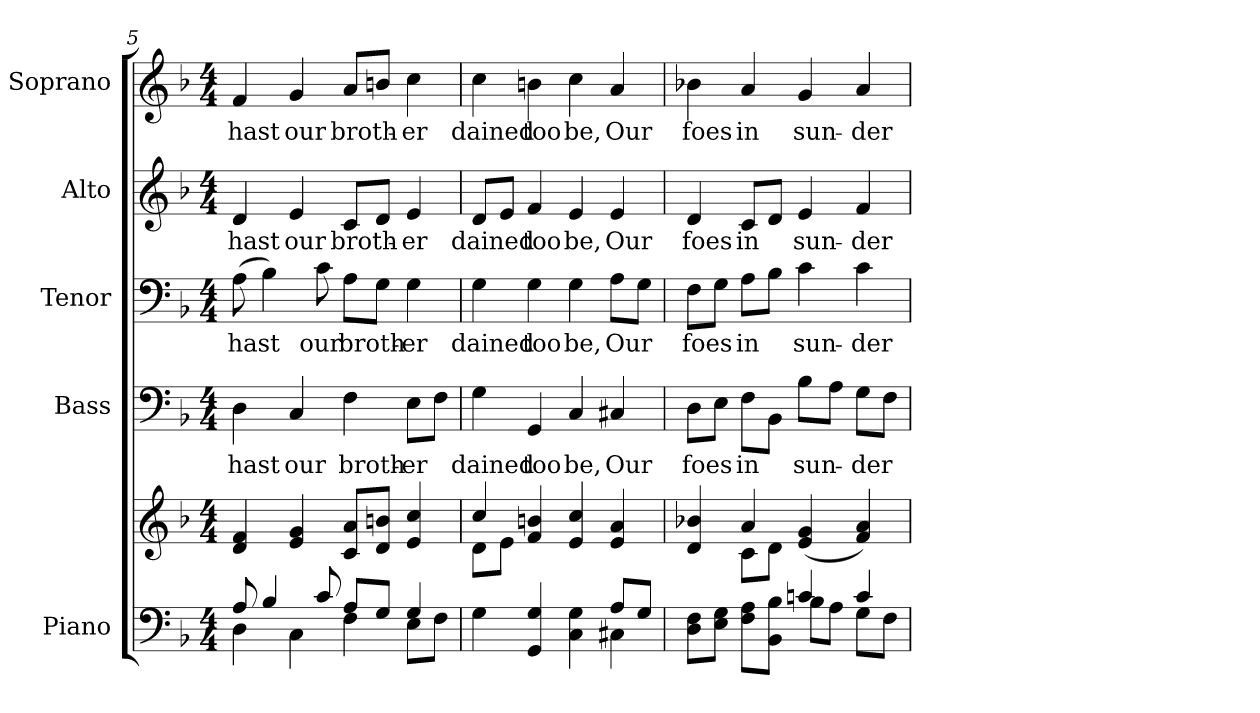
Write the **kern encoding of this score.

**kern	**kern	**kern	**text	**kern	**text	**kern	**text	**kern	**text
*part5	*part5	*part4	*part4	*part3	*part3	*part2	*part2	*part1	*part1
*staff6	*staff5	*staff4	*staff4	*staff3	*staff3	*staff2	*staff2	*staff1	*staff1
*I"Piano	*	*I"Bass	*	*I"Tenor	*	*I"Alto	*	*I"Soprano	*
*I'Pno.	*	*I'B.	*	*I'T.	*	*I'A.	*	*I'S.	*
!!LO:PB:g=z
*clefF4	*clefG2	*clefF4	*	*clefF4	*	*clefG2	*	*clefG2	*
*k[b-]	*k[b-]	*k[b-]	*	*k[b-]	*	*k[b-]	*	*k[b-]	*
*F:	*F:	*F:	*	*F:	*	*F:	*	*F:	*
*M4/4	*M4/4	*M4/4	*	*M4/4	*	*M4/4	*	*M4/4	*
=5	=5	=5	=5	=5	=5	=5	=5	=5	=5
*^	*	*	*	*	*	*	*	*	*
!	!	!	!	!LO:LY:b:color=#000000	!	!	!	!	!	!
!	!	!	!	!	!	!LO:LY:b:color=#000000	!	!	!	!
!	!	!	!	!	!	!	!	!LO:LY:b:color=#000000	!	!
!	!	!	!	!	!	!	!	!	!	!LO:LY:b:color=#000000
8Ai/	4Di\	4di/ 4fi	4Di\	hast	(8Ai\	hast	4di/	hast	4fi/	hast
4B-i/	.	.	.	.	4B-i\)	.	.	.	.	.
!	!	!	!	!LO:LY:b:color=#000000	!	!	!	!	!	!
!	!	!	!	!	!	!	!	!LO:LY:b:color=#000000	!	!
!	!	!	!	!	!	!	!	!	!	!LO:LY:b:color=#000000
.	4Ci\	4ei/ 4gi	4Ci/	our	.	.	4ei/	our	4gi/	our
!	!	!	!	!	!	!LO:LY:b:color=#000000	!	!	!	!
8ci/	.	.	.	.	8ci\	our	.	.	.	.
!	!	!	!	!LO:LY:b:color=#000000	!	!	!	!	!	!
!	!	!	!	!	!	!LO:LY:b:color=#000000	!	!	!	!
!	!	!	!	!	!	!	!	!LO:LY:b:color=#000000	!	!
!	!	!	!	!	!	!	!	!	!	!LO:LY:b:color=#000000
8Ai/L	4Fi\	8ci/ 8aiL	4Fi\	broth-	8Ai\L	broth-	8ci/L	broth-	8ai/L	broth-
8Gi/J	.	8di/ 8bniJ	.	.	8Gi\J	.	8di/J	.	8bni/J	.
!	!	!	!	!LO:LY:b:color=#000000	!	!	!	!	!	!
!	!	!	!	!	!	!LO:LY:b:color=#000000	!	!	!	!
!	!	!	!	!	!	!	!	!LO:LY:b:color=#000000	!	!
!	!	!	!	!	!	!	!	!	!	!LO:LY:b:color=#000000
4Gi/	8Ei\L	4ei/ 4cci	8Ei\L	-er	4Gi\	-er	4ei/	-er	4cci\	-er
.	8Fi\J	.	8Fi\J	.	.	.	.	.	.	.
=6	=6	=6	=6	=6	=6	=6	=6	=6	=6	=6
*	*	*^	*	*	*	*	*	*	*	*
!	!	!	!	!	!LO:LY:b:color=#000000	!	!	!	!	!	!
!	!	!	!	!	!	!	!LO:LY:b:color=#000000	!	!	!	!
!	!	!	!	!	!	!	!	!	!LO:LY:b:color=#000000	!	!
!	!	!	!	!	!	!	!	!	!	!	!LO:LY:b:color=#000000
4Gi\	2ryy	4cci/	8di\L	4Gi\	dained	4Gi\	dained	8di/L	dained	4cci\	dained
.	.	.	8ei\J	.	.	.	.	8ei/J	.	.	.
!	!	!	!	!	!LO:LY:b:color=#000000	!	!	!	!	!	!
!	!	!	!	!	!	!	!LO:LY:b:color=#000000	!	!	!	!
!	!	!	!	!	!	!	!	!	!LO:LY:b:color=#000000	!	!
!	!	!	!	!	!	!	!	!	!	!	!LO:LY:b:color=#000000
4GGi/ 4Gi	.	4fi/ 4bni	4ryy	4GGi/	too	4Gi\	too	4fi/	too	4bni\	too
!	!	!	!	!	!LO:LY:b:color=#000000	!	!	!	!	!	!
!	!	!	!	!	!	!	!LO:LY:b:color=#000000	!	!	!	!
!	!	!	!	!	!	!	!	!	!LO:LY:b:color=#000000	!	!
!	!	!	!	!	!	!	!	!	!	!	!LO:LY:b:color=#000000
4Ci\ 4Gi	4ryy	4ei/ 4cci	2ryy	4Ci/	be,	4Gi\	be,	4ei/	be,	4cci\	be,
!	!	!	!	!	!LO:LY:b:color=#000000	!	!	!	!	!	!
!	!	!	!	!	!	!	!LO:LY:b:color=#000000	!	!	!	!
!	!	!	!	!	!	!	!	!	!LO:LY:b:color=#000000	!	!
!	!	!	!	!	!	!	!	!	!	!	!LO:LY:b:color=#000000
8Ai/L	4C#Xi\	4ei/ 4ai	.	4C#Xi/	Our	8Ai\L	Our	4ei/	Our	4ai/	Our
8Gi/J	.	.	.	.	.	8Gi\J	.	.	.	.	.
!!LO:PB:g=z
=7	=7	=7	=7	=7	=7	=7	=7	=7	=7	=7	=7
!	!	!	!	!	!LO:LY:b:color=#000000	!	!	!	!	!	!
!	!	!	!	!	!	!	!LO:LY:b:color=#000000	!	!	!	!
!	!	!	!	!	!	!	!	!	!LO:LY:b:color=#000000	!	!
!	!	!	!	!	!	!	!	!	!	!	!LO:LY:b:color=#000000
8Di\ 8FiL	2ryy	4di/ 4b-Xi	4ryy	8Di\L	foes	8Fi\L	foes	4di/	foes	4b-Xi\	foes
8Ei\ 8GiJ	.	.	.	8Ei\J	.	8Gi\J	.	.	.	.	.
!	!	!	!	!	!LO:LY:b:color=#000000	!	!	!	!	!	!
!	!	!	!	!	!	!	!LO:LY:b:color=#000000	!	!	!	!
!	!	!	!	!	!	!	!	!	!LO:LY:b:color=#000000	!	!
!	!	!	!	!	!	!	!	!	!	!	!LO:LY:b:color=#000000
8Fi\ 8AiL	.	4ai/	8ci\L	8Fi\L	in	8Ai\L	in	8ci/L	in	4ai/	in
8BB-i\ 8B-iJ	.	.	8di\J	8BB-i\J	.	8B-i\J	.	8di/J	.	.	.
!	!	!	!	!	!LO:LY:b:color=#000000	!	!	!	!	!	!
!	!	!	!	!	!	!	!LO:LY:b:color=#000000	!	!	!	!
!	!	!	!	!	!	!	!	!	!LO:LY:b:color=#000000	!	!
!	!	!	!	!	!	!	!	!	!	!	!LO:LY:b:color=#000000
4cni/	8B-i\L	(4ei/ 4gi	2ryy	8B-i\L	sun-	4ci\	sun-	4ei/	sun-	4gi/	sun-
.	8Ai\J	.	.	8Ai\J	.	.	.	.	.	.	.
!	!	!	!	!	!LO:LY:b:color=#000000	!	!	!	!	!	!
!	!	!	!	!	!	!	!LO:LY:b:color=#000000	!	!	!	!
!	!	!	!	!	!	!	!	!	!LO:LY:b:color=#000000	!	!
!	!	!	!	!	!	!	!	!	!	!	!LO:LY:b:color=#000000
4ci/	8Gi\L	4fi/ 4ai)	.	8Gi\L	-der	4ci\	-der	4fi/	-der	4ai/	-der
.	8Fi\J	.	.	8Fi\J	.	.	.	.	.	.	.
*v	*v	*	*	*	*	*	*	*	*	*	*
*	*v	*v	*	*	*	*	*	*	*	*
=	=	=	=	=	=	=	=	=	=
*-	*-	*-	*-	*-	*-	*-	*-	*-	*-
